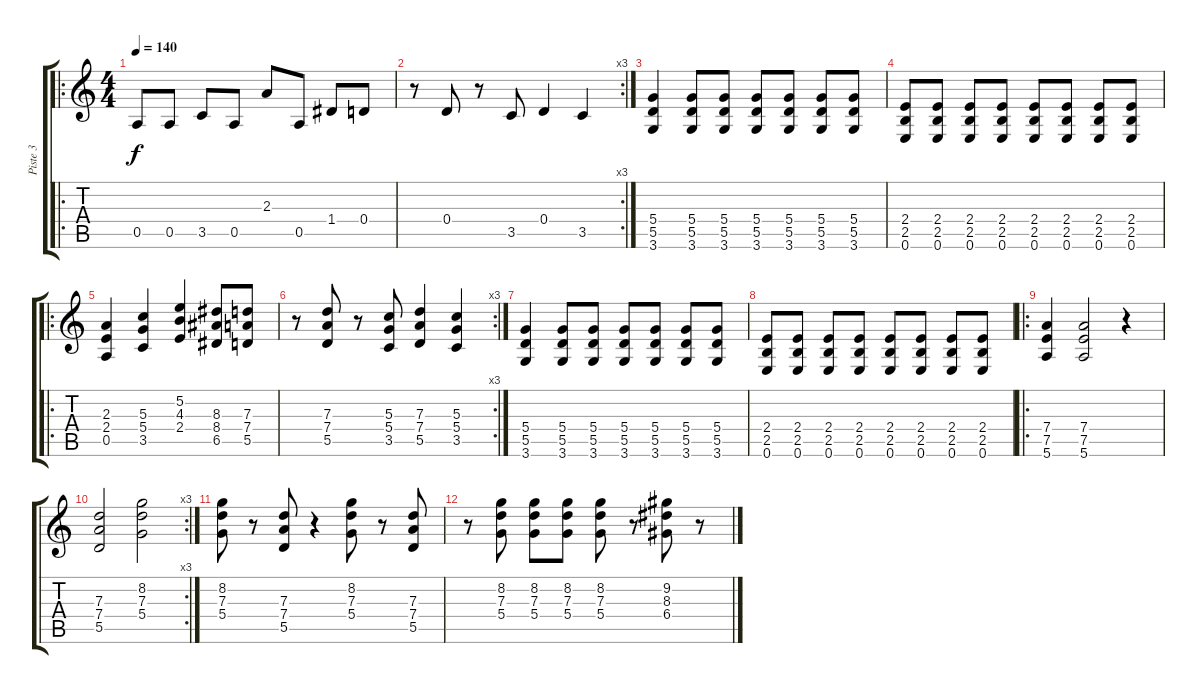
\track ("Piste 3" "Piste 3") {instrument overdrivenguitar}
\staff {score tabs}
\tuning (E4 B3 G3 D3 A2 E2) {hide}
\ro
\ts (4 4)
\tempo 140
\clef g2
\ks c
0.5.8{dy f} 0.5.8 3.5.8 0.5.8 2.3.8 0.5.8 1.4.8 0.4.8 |
\rc 3
r.8 0.4.8 r.8 3.5.8 0.4.4 3.5.4 |
(5.4 5.5 3.6).4 (5.4 5.5 3.6).8 (5.4 5.5 3.6).8 (5.4 5.5 3.6).8 (5.4 5.5 3.6).8 (5.4 5.5 3.6).8 (5.4 5.5 3.6).8 |
(2.4 2.5 0.6).8 (2.4 2.5 0.6).8 (2.4 2.5 0.6).8 (2.4 2.5 0.6).8 (2.4 2.5 0.6).8 (2.4 2.5 0.6).8 (2.4 2.5 0.6).8 (2.4 2.5 0.6).8 |
\ro
(2.3 2.4 0.5).4 (5.3 5.4 3.5).4 (5.2 4.3 2.4).4 (8.3 8.4 6.5).8 (7.3 7.4 5.5).8 |
\rc 3
r.8 (7.3 7.4 5.5).8 r.8 (5.3 5.4 3.5).8 (7.3 7.4 5.5).4 (5.3 5.4 3.5).4 |
(5.4 5.5 3.6).4 (5.4 5.5 3.6).8 (5.4 5.5 3.6).8 (5.4 5.5 3.6).8 (5.4 5.5 3.6).8 (5.4 5.5 3.6).8 (5.4 5.5 3.6).8 |
(2.4 2.5 0.6).8 (2.4 2.5 0.6).8 (2.4 2.5 0.6).8 (2.4 2.5 0.6).8 (2.4 2.5 0.6).8 (2.4 2.5 0.6).8 (2.4 2.5 0.6).8 (2.4 2.5 0.6).8 |
\ro
(7.4 7.5 5.6).4 (7.4 7.5 5.6).2 r.4 |
\rc 3
(7.3 7.4 5.5).2 (8.2 7.3 5.4).2 |
(8.2 7.3 5.4).8 r.8 (7.3 7.4 5.5).8 r.4 (8.2 7.3 5.4).8 r.8 (7.3 7.4 5.5).8 |
r.8 (8.2 7.3 5.4).8 (8.2 7.3 5.4).8 (8.2 7.3 5.4).8 (8.2 7.3 5.4).8 r.8 (9.2 8.3 6.4).8 r.8
